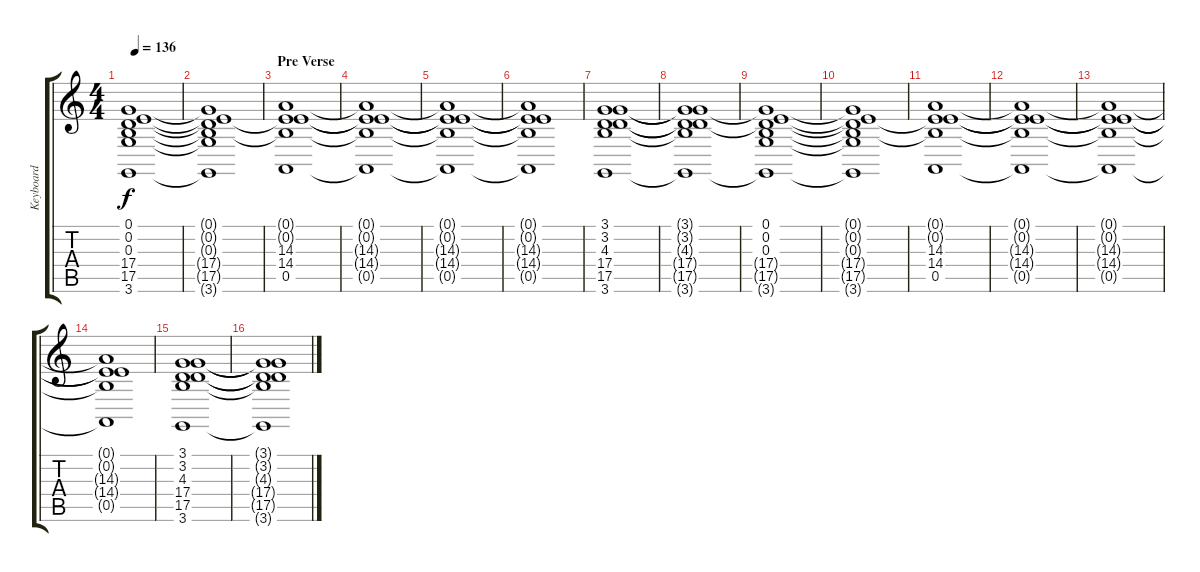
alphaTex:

\track ("Keyboard" "Keyboard") {instrument pad2warm}
\staff {score tabs}
\tuning (E4 B3 G3 D3 A2 E2) {hide}
\ts (4 4)
\tempo 136
\clef g2
\ks c
(0.1 0.2 0.3 17.4{t} 17.5{t} 3.6{t}).1{dy f} |
(0.1{t} 0.2{t} 0.3{t} 17.4{t} 17.5{t} 3.6{t}).1 |
\section ("" "Pre Verse")
(0.1{t} 0.2{t} 14.3 14.4 0.5).1{volume 7} |
(0.1{t} 0.2{t} 14.3{t} 14.4{t} 0.5{t}).1 |
(0.1{t} 0.2{t} 14.3{t} 14.4{t} 0.5{t}).1 |
(0.1{t} 0.2{t} 14.3{t} 14.4{t} 0.5{t}).1 |
(3.1 3.2 4.3 17.4 17.5 3.6).1 |
(3.1{t} 3.2{t} 4.3{t} 17.4{t} 17.5{t} 3.6{t}).1 |
(0.1 0.2 0.3 17.4{t} 17.5{t} 3.6{t}).1 |
(0.1{t} 0.2{t} 0.3{t} 17.4{t} 17.5{t} 3.6{t}).1 |
(0.1{t} 0.2{t} 14.3 14.4 0.5).1 |
(0.1{t} 0.2{t} 14.3{t} 14.4{t} 0.5{t}).1 |
(0.1{t} 0.2{t} 14.3{t} 14.4{t} 0.5{t}).1 |
(0.1{t} 0.2{t} 14.3{t} 14.4{t} 0.5{t}).1 |
(3.1 3.2 4.3 17.4 17.5 3.6).1 |
(3.1{t} 3.2{t} 4.3{t} 17.4{t} 17.5{t} 3.6{t}).1
